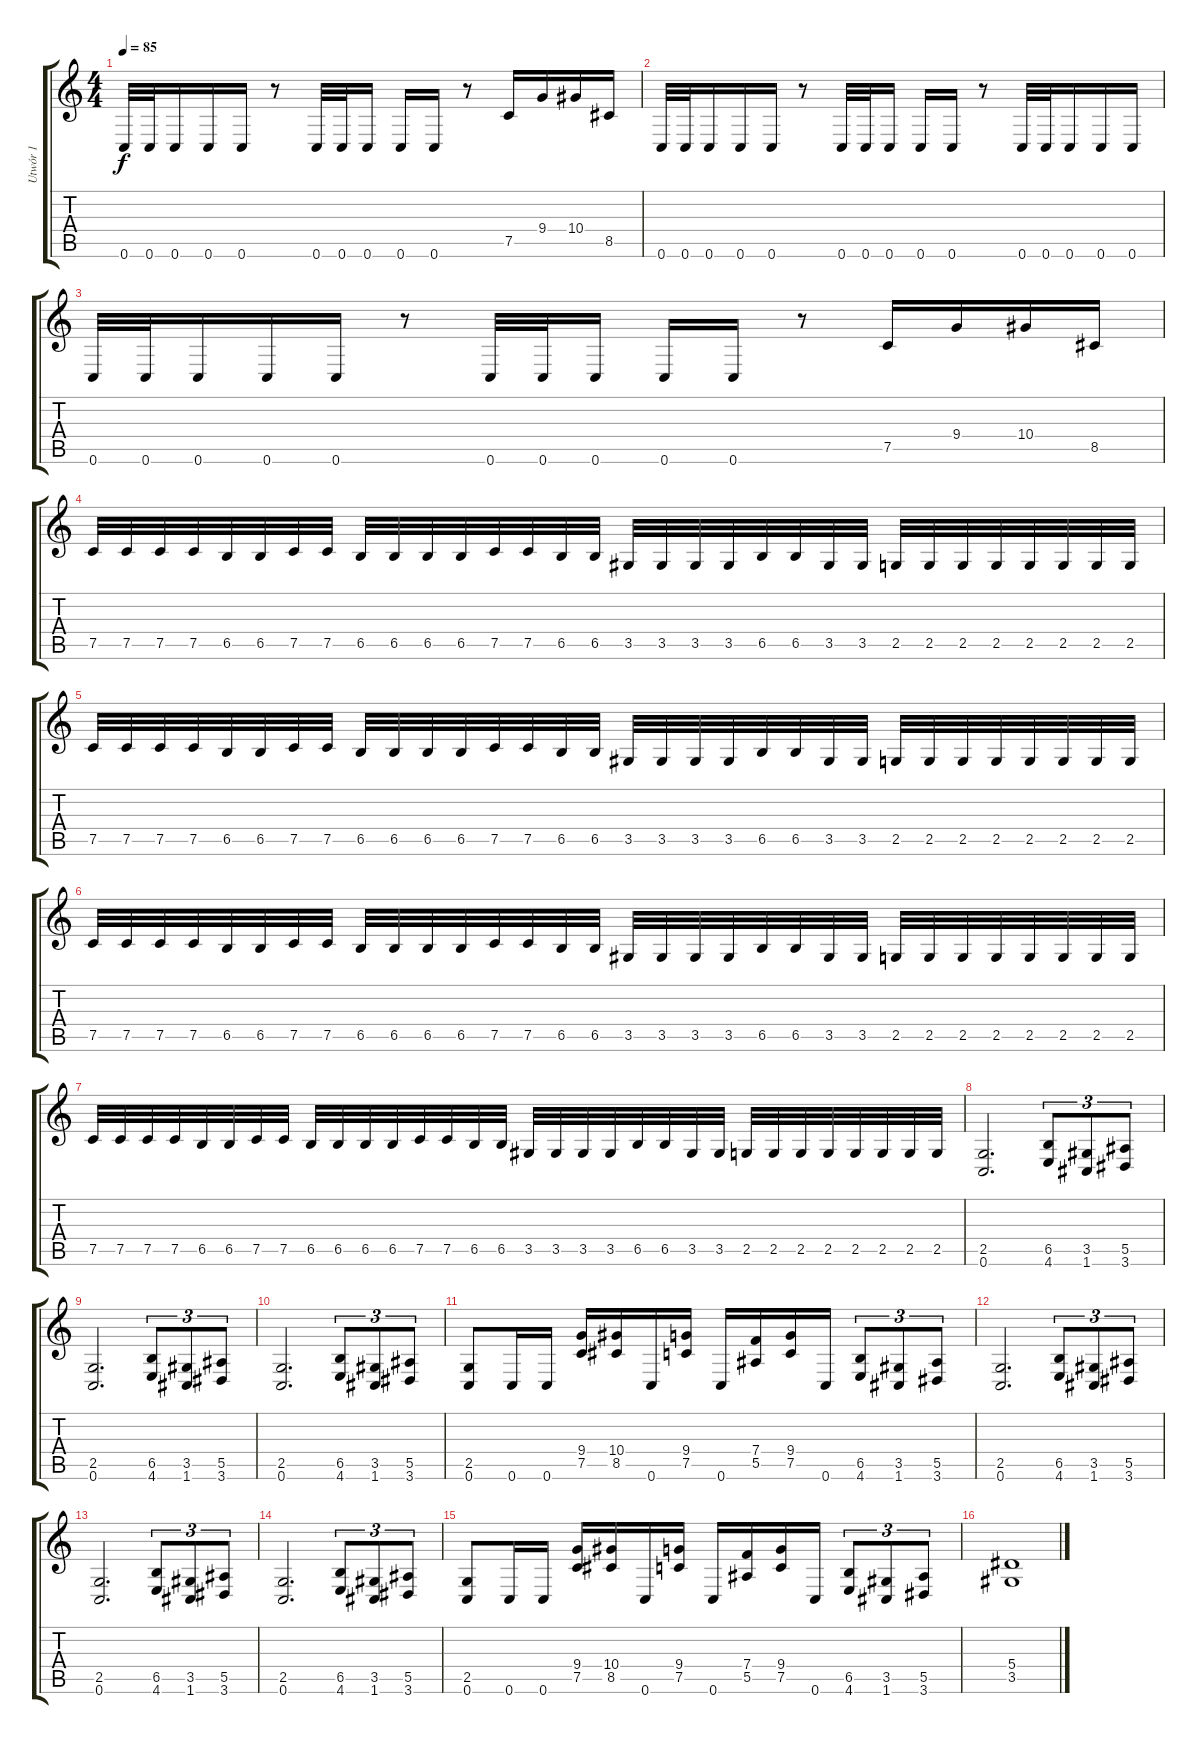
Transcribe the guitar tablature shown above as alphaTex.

\track ("Utwór 1" "Utwór 1") {instrument distortionguitar}
\staff {score tabs}
\tuning (C4 G3 Eb3 Bb2 F2 C2) {hide}
\ts (4 4)
\tempo 85
\clef g2
\ks c
0.6.32{dy f} 0.6.32 0.6.16 0.6.16 0.6.16 r.8 0.6.32 0.6.32 0.6.16 0.6.16 0.6.16 r.8 7.5.16 9.4.16 10.4.16 8.5.16 |
0.6.32 0.6.32 0.6.16 0.6.16 0.6.16 r.8 0.6.32 0.6.32 0.6.16 0.6.16 0.6.16 r.8 0.6.32 0.6.32 0.6.16 0.6.16 0.6.16 |
0.6.32 0.6.32 0.6.16 0.6.16 0.6.16 r.8 0.6.32 0.6.32 0.6.16 0.6.16 0.6.16 r.8 7.5.16 9.4.16 10.4.16 8.5.16 |
7.5.32 7.5.32 7.5.32 7.5.32 6.5.32 6.5.32 7.5.32 7.5.32 6.5.32 6.5.32 6.5.32 6.5.32 7.5.32 7.5.32 6.5.32 6.5.32 3.5.32 3.5.32 3.5.32 3.5.32 6.5.32 6.5.32 3.5.32 3.5.32 2.5.32 2.5.32 2.5.32 2.5.32 2.5.32 2.5.32 2.5.32 2.5.32 |
7.5.32 7.5.32 7.5.32 7.5.32 6.5.32 6.5.32 7.5.32 7.5.32 6.5.32 6.5.32 6.5.32 6.5.32 7.5.32 7.5.32 6.5.32 6.5.32 3.5.32 3.5.32 3.5.32 3.5.32 6.5.32 6.5.32 3.5.32 3.5.32 2.5.32 2.5.32 2.5.32 2.5.32 2.5.32 2.5.32 2.5.32 2.5.32 |
7.5.32 7.5.32 7.5.32 7.5.32 6.5.32 6.5.32 7.5.32 7.5.32 6.5.32 6.5.32 6.5.32 6.5.32 7.5.32 7.5.32 6.5.32 6.5.32 3.5.32 3.5.32 3.5.32 3.5.32 6.5.32 6.5.32 3.5.32 3.5.32 2.5.32 2.5.32 2.5.32 2.5.32 2.5.32 2.5.32 2.5.32 2.5.32 |
7.5.32 7.5.32 7.5.32 7.5.32 6.5.32 6.5.32 7.5.32 7.5.32 6.5.32 6.5.32 6.5.32 6.5.32 7.5.32 7.5.32 6.5.32 6.5.32 3.5.32 3.5.32 3.5.32 3.5.32 6.5.32 6.5.32 3.5.32 3.5.32 2.5.32 2.5.32 2.5.32 2.5.32 2.5.32 2.5.32 2.5.32 2.5.32 |
(2.5 0.6).2{d} (6.5 4.6).8{tu (3 2)} (3.5 1.6).8{tu (3 2)} (5.5 3.6).8{tu (3 2)} |
(2.5 0.6).2{d} (6.5 4.6).8{tu (3 2)} (3.5 1.6).8{tu (3 2)} (5.5 3.6).8{tu (3 2)} |
(2.5 0.6).2{d} (6.5 4.6).8{tu (3 2)} (3.5 1.6).8{tu (3 2)} (5.5 3.6).8{tu (3 2)} |
(2.5 0.6).8 0.6.16 0.6.16 (9.4 7.5).16 (10.4 8.5).16 0.6.16 (9.4 7.5).16 0.6.16 (7.4 5.5).16 (9.4 7.5).16 0.6.16 (6.5 4.6).8{tu (3 2)} (3.5 1.6).8{tu (3 2)} (5.5 3.6).8{tu (3 2)} |
(2.5 0.6).2{d} (6.5 4.6).8{tu (3 2)} (3.5 1.6).8{tu (3 2)} (5.5 3.6).8{tu (3 2)} |
(2.5 0.6).2{d} (6.5 4.6).8{tu (3 2)} (3.5 1.6).8{tu (3 2)} (5.5 3.6).8{tu (3 2)} |
(2.5 0.6).2{d} (6.5 4.6).8{tu (3 2)} (3.5 1.6).8{tu (3 2)} (5.5 3.6).8{tu (3 2)} |
(2.5 0.6).8 0.6.16 0.6.16 (9.4 7.5).16 (10.4 8.5).16 0.6.16 (9.4 7.5).16 0.6.16 (7.4 5.5).16 (9.4 7.5).16 0.6.16 (6.5 4.6).8{tu (3 2)} (3.5 1.6).8{tu (3 2)} (5.5 3.6).8{tu (3 2)} |
(5.4 3.5).1
